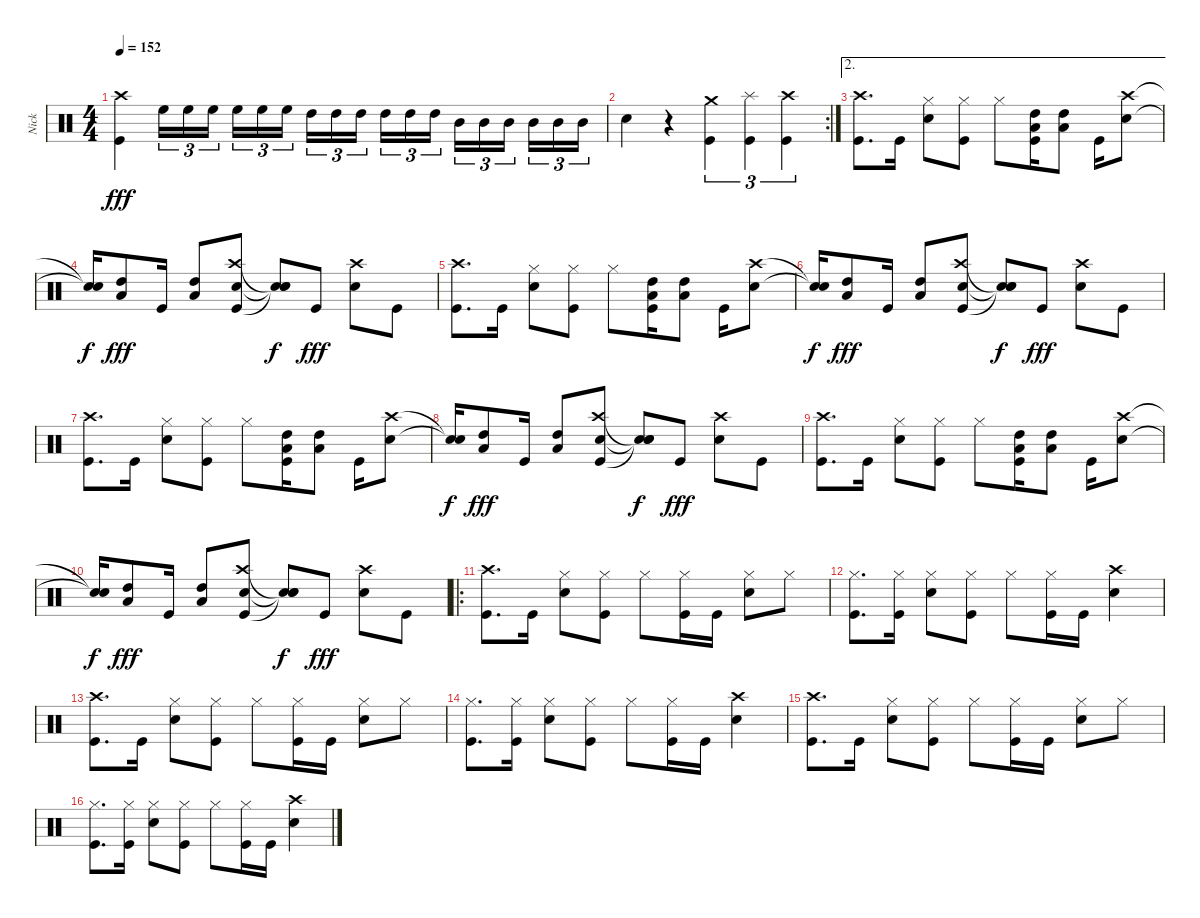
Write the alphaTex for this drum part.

\track ("Nick" "Nick") {solo instrument percussion}
\staff {score}
\articulation defaults
\ts (4 4)
\tempo 152
\clef neutral
\ks c
("Kick (hit)" "Crash high (hit)").4{dy fff} "High Floor Tom (hit)".16{tu (3 2)} "High Floor Tom (hit)".16{tu (3 2)} "High Floor Tom (hit)".16{tu (3 2) beam splitsecondary} "High Floor Tom (hit)".16{tu (3 2)} "High Floor Tom (hit)".16{tu (3 2)} "High Floor Tom (hit)".16{tu (3 2)} "High Tom (hit)".16{tu (3 2)} "High Tom (hit)".16{tu (3 2)} "High Tom (hit)".16{tu (3 2) beam splitsecondary} "High Tom (hit)".16{tu (3 2)} "High Tom (hit)".16{tu (3 2)} "High Tom (hit)".16{tu (3 2)} "Mid Tom (hit)".16{tu (3 2)} "Mid Tom (hit)".16{tu (3 2)} "Mid Tom (hit)".16{tu (3 2) beam splitsecondary} "Mid Tom (hit)".16{tu (3 2)} "Mid Tom (hit)".16{tu (3 2)} "Mid Tom (hit)".16{tu (3 2)} |
\rc 2 "Snare (hit) 2".4
r.4 ("Kick (hit)" "Crash medium (hit)").4{tu (3 2)} ("Kick (hit)" "Splash (hit)").4{tu (3 2)} ("Kick (hit)" "Crash high (hit)").4{tu (3 2)} |
\ae 2
("Kick (hit)" "Crash high (hit)").8{d} "Kick (hit)".16 ("Hi-Hat (closed)" "Snare (hit) 2").8 ("Kick (hit)" "Hi-Hat (closed)").8 "Hi-Hat (closed)".8 ("Kick (hit)" "Low Tom (hit)" "High Tom (hit)").16 ("Low Tom (hit)" "High Tom (hit)").8 "Kick (hit)".16 ("Crash high (hit)" "Snare (hit) 2").8 |
("Snare (hit)"{t} "Snare (hit)"{t}).16{dy f} ("Low Tom (hit)" "High Tom (hit)").8{dy fff} "Kick (hit)".16 ("Low Tom (hit)" "High Tom (hit)").8 ("Kick (hit)" "Snare (hit) 2" "Crash high (hit)").8 ("Snare (hit)"{t} "Snare (hit)"{t} "Snare (hit)"{t}).8{dy f} "Kick (hit)".8{dy fff} ("Snare (hit) 2" "Crash high (hit)").8 "Kick (hit)".8 |
("Kick (hit)" "Crash high (hit)").8{d} "Kick (hit)".16 ("Hi-Hat (closed)" "Snare (hit) 2").8 ("Kick (hit)" "Hi-Hat (closed)").8 "Hi-Hat (closed)".8 ("Kick (hit)" "Low Tom (hit)" "High Tom (hit)").16 ("Low Tom (hit)" "High Tom (hit)").8 "Kick (hit)".16 ("Crash high (hit)" "Snare (hit) 2").8 |
("Snare (hit)"{t} "Snare (hit)"{t}).16{dy f} ("Low Tom (hit)" "High Tom (hit)").8{dy fff} "Kick (hit)".16 ("Low Tom (hit)" "High Tom (hit)").8 ("Kick (hit)" "Snare (hit) 2" "Crash high (hit)").8 ("Snare (hit)"{t} "Snare (hit)"{t} "Snare (hit)"{t}).8{dy f} "Kick (hit)".8{dy fff} ("Snare (hit) 2" "Crash high (hit)").8 "Kick (hit)".8 |
("Kick (hit)" "Crash high (hit)").8{d} "Kick (hit)".16 ("Hi-Hat (closed)" "Snare (hit) 2").8 ("Kick (hit)" "Hi-Hat (closed)").8 "Hi-Hat (closed)".8 ("Kick (hit)" "Low Tom (hit)" "High Tom (hit)").16 ("Low Tom (hit)" "High Tom (hit)").8 "Kick (hit)".16 ("Crash high (hit)" "Snare (hit) 2").8 |
("Snare (hit)"{t} "Snare (hit)"{t}).16{dy f} ("Low Tom (hit)" "High Tom (hit)").8{dy fff} "Kick (hit)".16 ("Low Tom (hit)" "High Tom (hit)").8 ("Kick (hit)" "Snare (hit) 2" "Crash high (hit)").8 ("Snare (hit)"{t} "Snare (hit)"{t} "Snare (hit)"{t}).8{dy f} "Kick (hit)".8{dy fff} ("Snare (hit) 2" "Crash high (hit)").8 "Kick (hit)".8 |
("Kick (hit)" "Crash high (hit)").8{d} "Kick (hit)".16 ("Hi-Hat (closed)" "Snare (hit) 2").8 ("Kick (hit)" "Hi-Hat (closed)").8 "Hi-Hat (closed)".8 ("Kick (hit)" "Low Tom (hit)" "High Tom (hit)").16 ("Low Tom (hit)" "High Tom (hit)").8 "Kick (hit)".16 ("Crash high (hit)" "Snare (hit) 2").8 |
("Snare (hit)"{t} "Snare (hit)"{t}).16{dy f} ("Low Tom (hit)" "High Tom (hit)").8{dy fff} "Kick (hit)".16 ("Low Tom (hit)" "High Tom (hit)").8 ("Kick (hit)" "Snare (hit) 2" "Crash high (hit)").8 ("Snare (hit)"{t} "Snare (hit)"{t} "Snare (hit)"{t}).8{dy f} "Kick (hit)".8{dy fff} ("Snare (hit) 2" "Crash high (hit)").8 "Kick (hit)".8 |
\ro
("Kick (hit)" "Crash high (hit)").8{d} "Kick (hit)".16 ("Hi-Hat (closed)" "Snare (hit) 2").8 ("Kick (hit)" "Hi-Hat (closed)").8 "Hi-Hat (closed)".8 ("Kick (hit)" "Hi-Hat (closed)").16 "Kick (hit)".16 ("Hi-Hat (closed)" "Snare (hit) 2").8 "Hi-Hat (closed)".8 |
("Kick (hit)" "Hi-Hat (closed)").8{d} ("Kick (hit)" "Hi-Hat (closed)").16 ("Hi-Hat (closed)" "Snare (hit) 2").8 ("Kick (hit)" "Hi-Hat (closed)").8 "Hi-Hat (closed)".8 ("Kick (hit)" "Hi-Hat (closed)").16 "Kick (hit)".16 ("Snare (hit) 2" "Crash high (hit)").4 |
("Kick (hit)" "Crash high (hit)").8{d} "Kick (hit)".16 ("Hi-Hat (closed)" "Snare (hit) 2").8 ("Kick (hit)" "Hi-Hat (closed)").8 "Hi-Hat (closed)".8 ("Kick (hit)" "Hi-Hat (closed)").16 "Kick (hit)".16 ("Hi-Hat (closed)" "Snare (hit) 2").8 "Hi-Hat (closed)".8 |
("Kick (hit)" "Hi-Hat (closed)").8{d} ("Kick (hit)" "Hi-Hat (closed)").16 ("Hi-Hat (closed)" "Snare (hit) 2").8 ("Kick (hit)" "Hi-Hat (closed)").8 "Hi-Hat (closed)".8 ("Kick (hit)" "Hi-Hat (closed)").16 "Kick (hit)".16 ("Snare (hit) 2" "Crash high (hit)").4 |
("Kick (hit)" "Crash high (hit)").8{d} "Kick (hit)".16 ("Hi-Hat (closed)" "Snare (hit) 2").8 ("Kick (hit)" "Hi-Hat (closed)").8 "Hi-Hat (closed)".8 ("Kick (hit)" "Hi-Hat (closed)").16 "Kick (hit)".16 ("Hi-Hat (closed)" "Snare (hit) 2").8 "Hi-Hat (closed)".8 |
("Kick (hit)" "Hi-Hat (closed)").8{d} ("Kick (hit)" "Hi-Hat (closed)").16 ("Hi-Hat (closed)" "Snare (hit) 2").8 ("Kick (hit)" "Hi-Hat (closed)").8 "Hi-Hat (closed)".8 ("Kick (hit)" "Hi-Hat (closed)").16 "Kick (hit)".16 ("Snare (hit) 2" "Crash high (hit)").4
